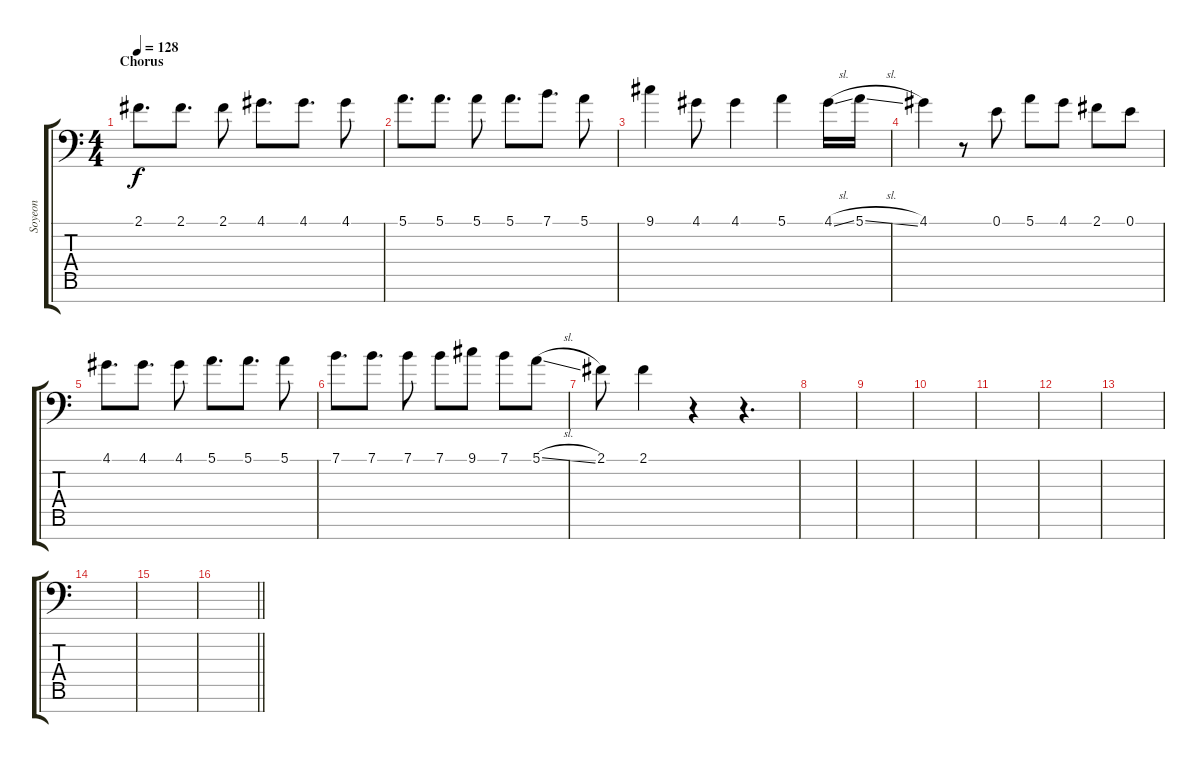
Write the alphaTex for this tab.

\track ("Soyeon" "Soyeon") {instrument altosax}
\staff {score tabs}
\tuning (E4 B3 G3 D3 A2 E2 C-1) {hide}
\ts (4 4)
\section ("" "Chorus")
\tempo 128
\clef f4
\ks c
2.1.8{d dy f} 2.1.8{d} 2.1.8 4.1.8{d} 4.1.8{d} 4.1.8 |
5.1.8{d} 5.1.8{d} 5.1.8 5.1.8{d} 7.1.8{d} 5.1.8 |
9.1.4 4.1.8 4.1.4 5.1.4 4.1{sl}.16 5.1{sl}.16 |
4.1.4 r.8 0.1.8 5.1.8 4.1.8 2.1.8 0.1.8 |
4.1.8{d} 4.1.8{d} 4.1.8 5.1.8{d} 5.1.8{d} 5.1.8 |
7.1.8{d} 7.1.8{d} 7.1.8 7.1.8 9.1.8 7.1.8 5.1{sl}.8 |
2.1.8 2.1.4 r.4 r.4{d} |
|
|
|
|
|
|
|
|
\barLineRight lightlight
